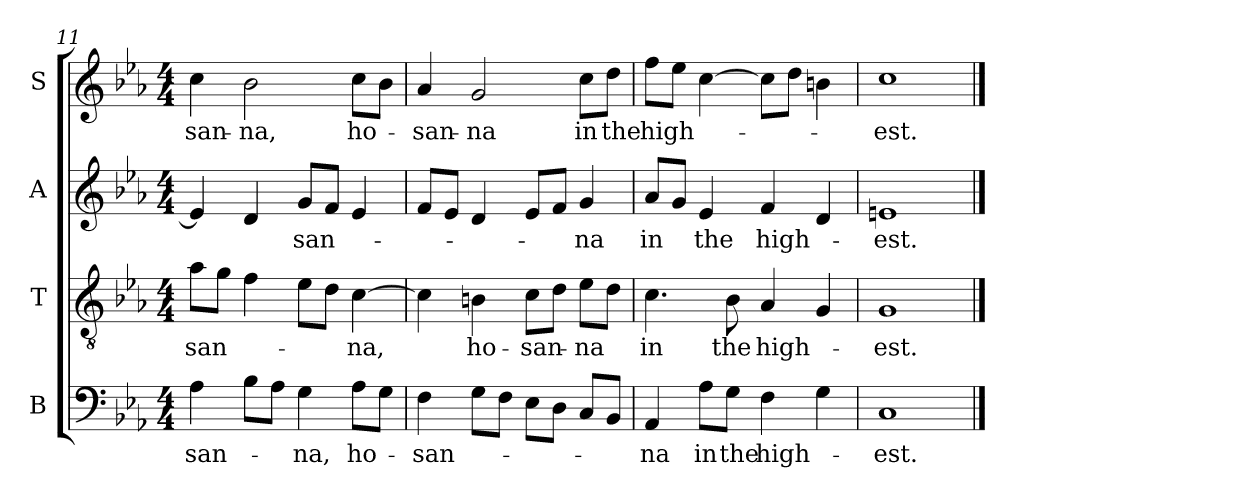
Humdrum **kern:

**kern	**text	**kern	**text	**kern	**text	**kern	**text
*part4	*part4	*part3	*part3	*part2	*part2	*part1	*part1
*staff4	*staff4	*staff3	*staff3	*staff2	*staff2	*staff1	*staff1
*I"B	*	*I"T	*	*I"A	*	*I"S	*
*I'B.	*	*I'T.	*	*I'A.	*	*I'S.	*
!!LO:LB:g=z
*clefF4	*	*clefGv2	*	*clefG2	*	*clefG2	*
*	*	*ITrd7c12	*	*	*	*	*
*k[b-e-a-]	*	*k[b-e-a-]	*	*k[b-e-a-]	*	*k[b-e-a-]	*
*E-:	*	*E-:	*	*E-:	*	*E-:	*
*M4/4	*	*M4/4	*	*M4/4	*	*M4/4	*
=11	=11	=11	=11	=11	=11	=11	=11
!	!LO:LY:b:color=#000000	!	!	!	!	!	!
!	!	!	!LO:LY:b:color=#000000	!	!	!	!
!	!	!	!	!	!	!	!LO:LY:b:color=#000000
4A-i\	-san-	8A-i\L	-san-	4e-i/]	.	4cci\	-san-
.	.	8Gi\J	.	.	.	.	.
!	!	!	!	!	!	!	!LO:LY:b:color=#000000
8B-i\L	.	4Fi\	.	4di/	.	2b-i\	-na,
8A-i\J	.	.	.	.	.	.	.
!	!LO:LY:b:color=#000000	!	!	!	!	!	!
!	!	!	!	!	!LO:LY:b:color=#000000	!	!
4Gi\	-na,	8E-i\L	.	8gi/L	-san-	.	.
.	.	8Di\J	.	8fi/J	.	.	.
!	!LO:LY:b:color=#000000	!	!	!	!	!	!
!	!	!	!LO:LY:b:color=#000000	!	!	!	!
!	!	!	!	!	!	!	!LO:LY:b:color=#000000
8A-i\L	ho-	[4Ci\	-na,	4e-i/	.	8cci\L	ho-
8Gi\J	.	.	.	.	.	8b-i\J	.
=12	=12	=12	=12	=12	=12	=12	=12
!	!LO:LY:b:color=#000000	!	!	!	!	!	!
!	!	!	!	!	!	!	!LO:LY:b:color=#000000
4Fi\	-san-	4Ci\]	.	8fi/L	.	4a-i/	-san-
.	.	.	.	8e-i/J	.	.	.
!	!	!	!LO:LY:b:color=#000000	!	!	!	!
!	!	!	!	!	!	!	!LO:LY:b:color=#000000
8Gi\L	.	4BBni\	ho-	4di/	.	2gi/	-na
8Fi\J	.	.	.	.	.	.	.
!	!	!	!LO:LY:b:color=#000000	!	!	!	!
8E-i\L	.	8Ci\L	-san-	8e-i/L	.	.	.
8Di\J	.	8Di\J	.	8fi/J	.	.	.
!	!	!	!LO:LY:b:color=#000000	!	!	!	!
!	!	!	!	!	!LO:LY:b:color=#000000	!	!
!	!	!	!	!	!	!	!LO:LY:b:color=#000000
8Ci/L	.	8E-i\L	-na	4gi/	-na	8cci\L	in
!	!	!	!	!	!	!	!LO:LY:b:color=#000000
8BB-i/J	.	8Di\J	.	.	.	8ddi\J	the
=13	=13	=13	=13	=13	=13	=13	=13
!	!LO:LY:b:color=#000000	!	!	!	!	!	!
!	!	!	!LO:LY:b:color=#000000	!	!	!	!
!	!	!	!	!	!LO:LY:b:color=#000000	!	!
!	!	!	!	!	!	!	!LO:LY:b:color=#000000
4AA-i/	-na	4.Ci\	in	8a-i/L	in	8ffi\L	high-
.	.	.	.	8gi/J	.	8ee-i\J	.
!	!LO:LY:b:color=#000000	!	!	!	!	!	!
!	!	!	!	!	!LO:LY:b:color=#000000	!	!
8A-i\L	in	.	.	4e-i/	the	[4cci\	.
!	!LO:LY:b:color=#000000	!	!	!	!	!	!
!	!	!	!LO:LY:b:color=#000000	!	!	!	!
8Gi\J	the	8BB-i\	the	.	.	.	.
!	!LO:LY:b:color=#000000	!	!	!	!	!	!
!	!	!	!LO:LY:b:color=#000000	!	!	!	!
!	!	!	!	!	!LO:LY:b:color=#000000	!	!
4Fi\	high-	4AA-i/	high-	4fi/	high-	8cci\L]	.
.	.	.	.	.	.	8ddi\J	.
4Gi\	.	4GGi/	.	4di/	.	4bni\	.
=14	=14	=14	=14	=14	=14	=14	=14
!	!LO:LY:b:color=#000000	!	!	!	!	!	!
!	!	!	!LO:LY:b:color=#000000	!	!	!	!
!	!	!	!	!	!LO:LY:b:color=#000000	!	!
!	!	!	!	!	!	!	!LO:LY:b:color=#000000
1Ci	-est.	1GGi	-est.	1eni	-est.	1cci	-est.
==	==	==	==	==	==	==	==
*-	*-	*-	*-	*-	*-	*-	*-
